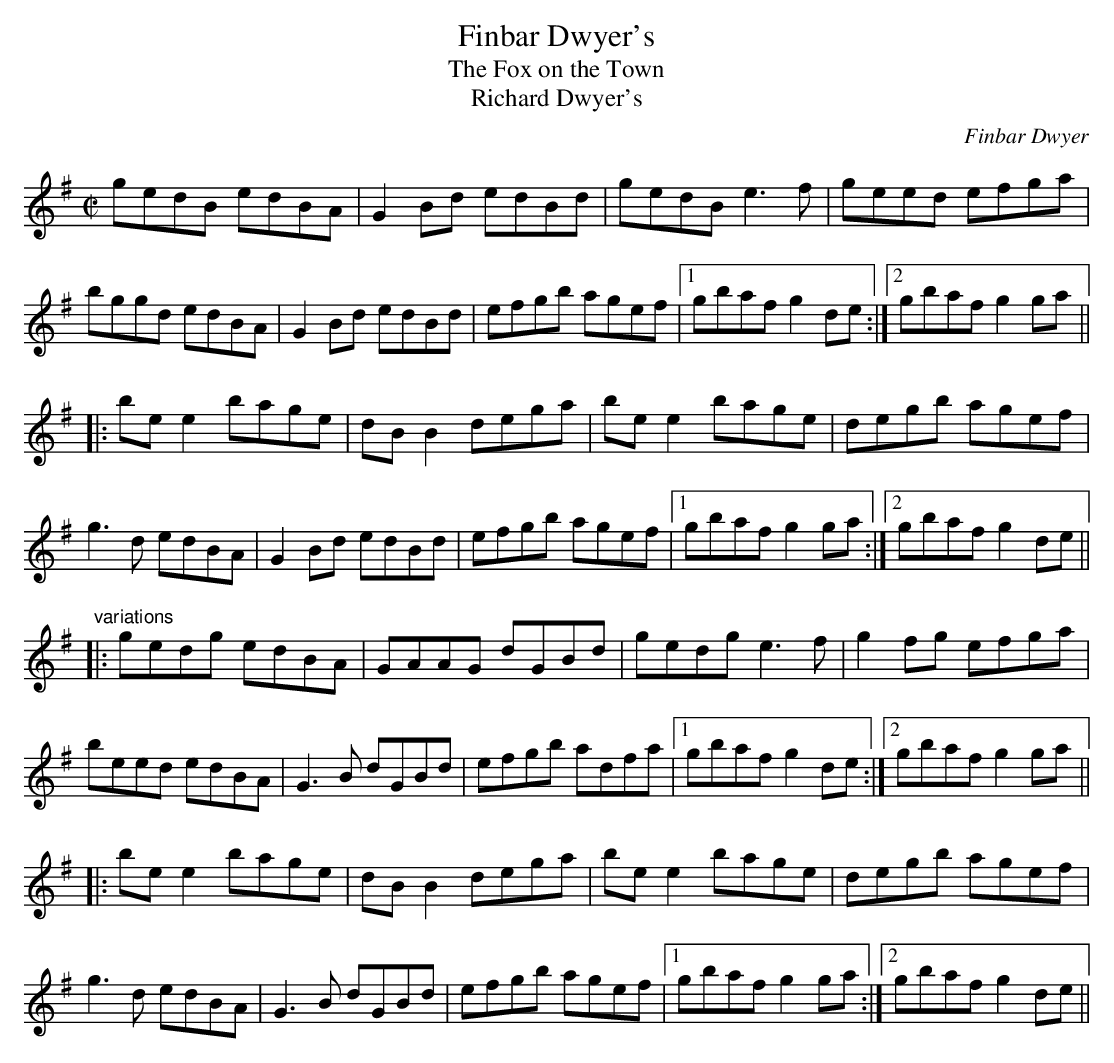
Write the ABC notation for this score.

X:1
T:Finbar Dwyer's
T:Fox on the Town, The
T:Richard Dwyer's
C:Finbar Dwyer
M:C|
K:G
gedB edBA|G2Bd edBd|gedB e3f|geed efga|
bggd edBA|G2Bd edBd|efgb agef|1 gbaf g2de:|2 gbaf g2ga||
|:bee2 bage|dBB2 dega|bee2 bage|degb agef|
g3d edBA|G2Bd edBd|efgb agef|1 gbaf g2ga:|2 gbaf g2de||
"variations"
|:gedg edBA|GAAG dGBd|gedg e3f|g2fg efga|
beed edBA|G3B dGBd|efgb adfa|1 gbaf g2de:|2 gbaf g2ga||
|:bee2 bage|dBB2 dega|bee2 bage|degb agef|
g3d edBA|G3B dGBd|efgb agef|1 gbaf g2ga:|2 gbaf g2de||
